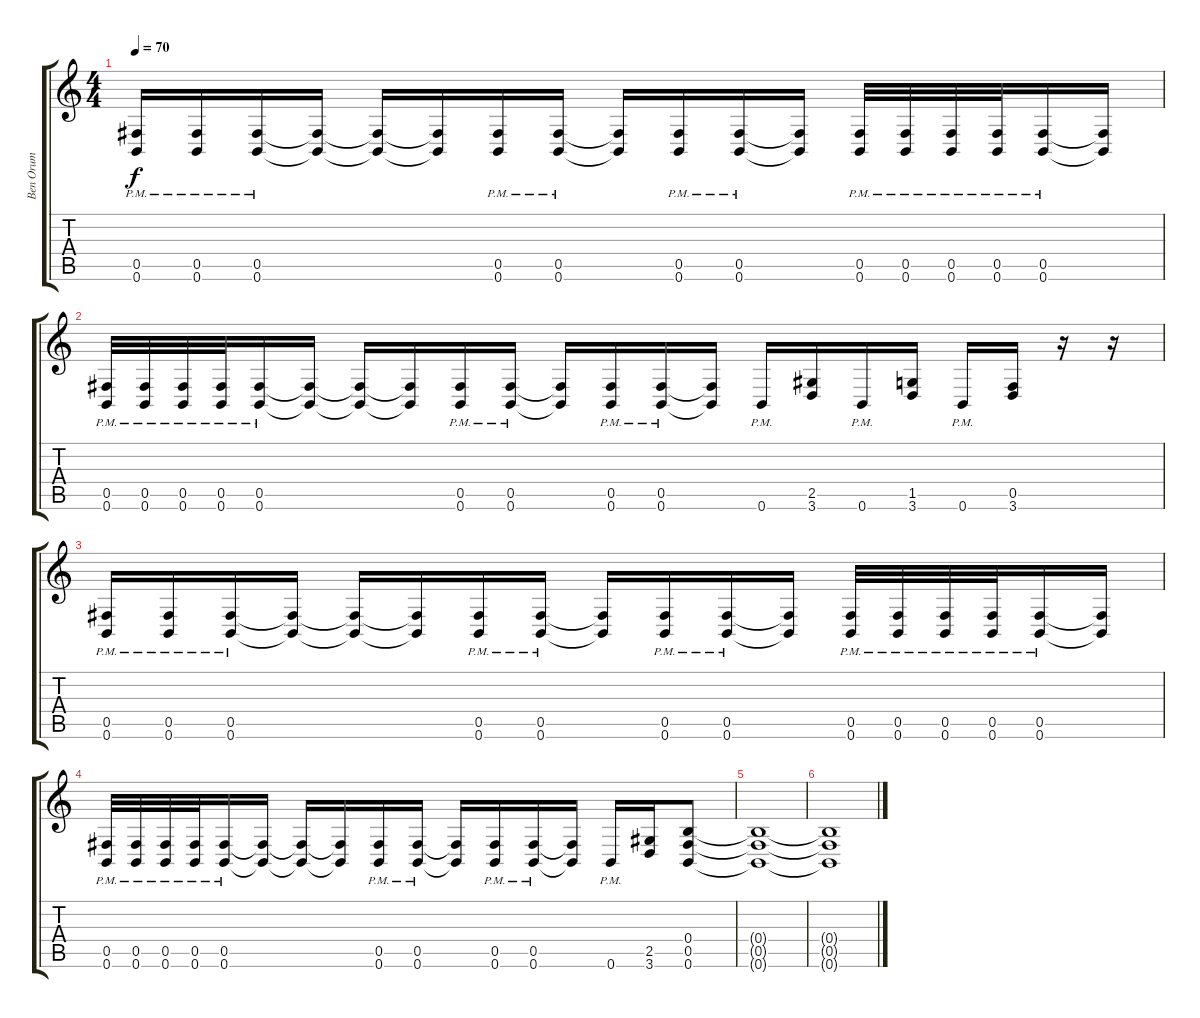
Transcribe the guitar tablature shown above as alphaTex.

\track ("Ben Orum" "Ben Orum") {instrument distortionguitar}
\staff {score tabs}
\tuning (Db4 Ab3 E3 B2 Gb2 B1) {hide}
\ts (4 4)
\tempo 70
\clef g2
\ks c
(0.5{pm} 0.6{pm}).16{dy f} (0.5{pm} 0.6{pm}).16 (0.5{pm} 0.6{pm}).16 (0.5{t} 0.6{t}).16 (0.5{t} 0.6{t}).16 (0.5{t} 0.6{t}).16 (0.5{pm} 0.6{pm}).16 (0.5{pm} 0.6{pm}).16 (0.5{t} 0.6{t}).16 (0.5{pm} 0.6{pm}).16 (0.5{pm} 0.6{pm}).16 (0.5{t} 0.6{t}).16 (0.5{pm} 0.6{pm}).32 (0.5{pm} 0.6{pm}).32 (0.5{pm} 0.6{pm}).32 (0.5{pm} 0.6{pm}).32 (0.5{pm} 0.6{pm}).16 (0.5{t} 0.6{t}).16 |
(0.5{pm} 0.6{pm}).32 (0.5{pm} 0.6{pm}).32 (0.5{pm} 0.6{pm}).32 (0.5{pm} 0.6{pm}).32 (0.5{pm} 0.6{pm}).16 (0.5{t} 0.6{t}).16 (0.5{t} 0.6{t}).16 (0.5{t} 0.6{t}).16 (0.5{pm} 0.6{pm}).16 (0.5{pm} 0.6{pm}).16 (0.5{t} 0.6{t}).16 (0.5{pm} 0.6{pm}).16 (0.5{pm} 0.6{pm}).16 (0.5{t} 0.6{t}).16 0.6{pm}.16 (2.5 3.6).16 0.6{pm}.16 (1.5 3.6).16 0.6{pm}.16 (0.5 3.6).16 r.16 r.16 |
(0.5{pm} 0.6{pm}).16 (0.5{pm} 0.6{pm}).16 (0.5{pm} 0.6{pm}).16 (0.5{t} 0.6{t}).16 (0.5{t} 0.6{t}).16 (0.5{t} 0.6{t}).16 (0.5{pm} 0.6{pm}).16 (0.5{pm} 0.6{pm}).16 (0.5{t} 0.6{t}).16 (0.5{pm} 0.6{pm}).16 (0.5{pm} 0.6{pm}).16 (0.5{t} 0.6{t}).16 (0.5{pm} 0.6{pm}).32 (0.5{pm} 0.6{pm}).32 (0.5{pm} 0.6{pm}).32 (0.5{pm} 0.6{pm}).32 (0.5{pm} 0.6{pm}).16 (0.5{t} 0.6{t}).16 |
(0.5{pm} 0.6{pm}).32 (0.5{pm} 0.6{pm}).32 (0.5{pm} 0.6{pm}).32 (0.5{pm} 0.6{pm}).32 (0.5{pm} 0.6{pm}).16 (0.5{t} 0.6{t}).16 (0.5{t} 0.6{t}).16 (0.5{t} 0.6{t}).16 (0.5{pm} 0.6{pm}).16 (0.5{pm} 0.6{pm}).16 (0.5{t} 0.6{t}).16 (0.5{pm} 0.6{pm}).16 (0.5{pm} 0.6{pm}).16 (0.5{t} 0.6{t}).16 0.6{pm}.16 (2.5 3.6).16 (0.4 0.5 0.6).8 |
(0.4{t} 0.5{t} 0.6{t}).1 |
(0.4{t} 0.5{t} 0.6{t}).1
